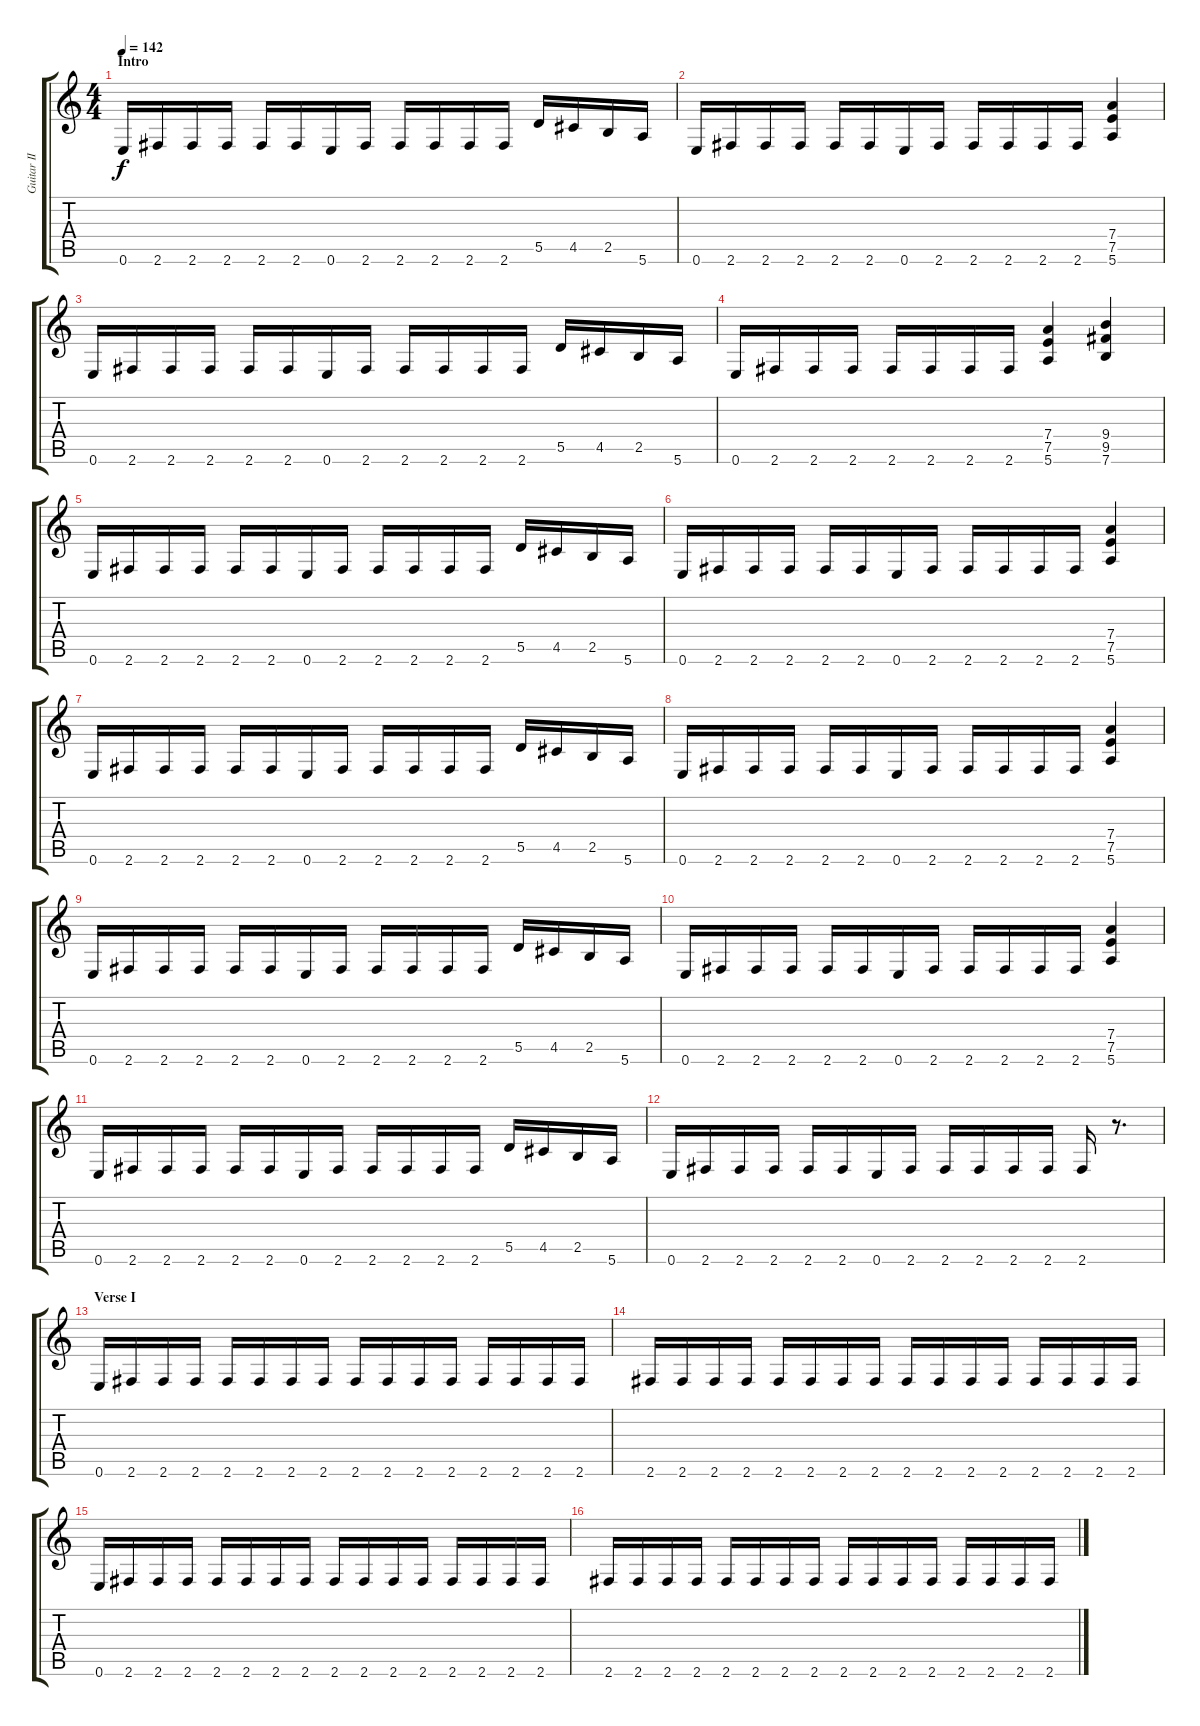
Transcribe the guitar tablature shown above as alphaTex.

\track ("Guitar II" "Guitar II") {instrument distortionguitar}
\staff {score tabs}
\tuning (E4 B3 G3 D3 A2 E2) {hide}
\ts (4 4)
\section ("" "Intro")
\tempo 142
\clef g2
\ks c
0.6.16{dy f instrument distortionguitar} 2.6.16 2.6.16 2.6.16 2.6.16 2.6.16 0.6.16 2.6.16 2.6.16 2.6.16 2.6.16 2.6.16 5.5.16 4.5.16 2.5.16 5.6.16 |
0.6.16 2.6.16 2.6.16 2.6.16 2.6.16 2.6.16 0.6.16 2.6.16 2.6.16 2.6.16 2.6.16 2.6.16 (7.4 7.5 5.6).4 |
0.6.16 2.6.16 2.6.16 2.6.16 2.6.16 2.6.16 0.6.16 2.6.16 2.6.16 2.6.16 2.6.16 2.6.16 5.5.16 4.5.16 2.5.16 5.6.16 |
0.6.16 2.6.16 2.6.16 2.6.16 2.6.16 2.6.16 2.6.16 2.6.16 (7.4 7.5 5.6).4 (9.4 9.5 7.6).4 |
0.6.16 2.6.16 2.6.16 2.6.16 2.6.16 2.6.16 0.6.16 2.6.16 2.6.16 2.6.16 2.6.16 2.6.16 5.5.16 4.5.16 2.5.16 5.6.16 |
0.6.16 2.6.16 2.6.16 2.6.16 2.6.16 2.6.16 0.6.16 2.6.16 2.6.16 2.6.16 2.6.16 2.6.16 (7.4 7.5 5.6).4 |
0.6.16 2.6.16 2.6.16 2.6.16 2.6.16 2.6.16 0.6.16 2.6.16 2.6.16 2.6.16 2.6.16 2.6.16 5.5.16 4.5.16 2.5.16 5.6.16 |
0.6.16 2.6.16 2.6.16 2.6.16 2.6.16 2.6.16 0.6.16 2.6.16 2.6.16 2.6.16 2.6.16 2.6.16 (7.4 7.5 5.6).4 |
0.6.16 2.6.16 2.6.16 2.6.16 2.6.16 2.6.16 0.6.16 2.6.16 2.6.16 2.6.16 2.6.16 2.6.16 5.5.16 4.5.16 2.5.16 5.6.16 |
0.6.16 2.6.16 2.6.16 2.6.16 2.6.16 2.6.16 0.6.16 2.6.16 2.6.16 2.6.16 2.6.16 2.6.16 (7.4 7.5 5.6).4 |
0.6.16 2.6.16 2.6.16 2.6.16 2.6.16 2.6.16 0.6.16 2.6.16 2.6.16 2.6.16 2.6.16 2.6.16 5.5.16 4.5.16 2.5.16 5.6.16 |
0.6.16 2.6.16 2.6.16 2.6.16 2.6.16 2.6.16 0.6.16 2.6.16 2.6.16 2.6.16 2.6.16 2.6.16 2.6.16 r.8{d} |
\section ("" "Verse I")
0.6.16 2.6.16 2.6.16 2.6.16 2.6.16 2.6.16 2.6.16 2.6.16 2.6.16 2.6.16 2.6.16 2.6.16 2.6.16 2.6.16 2.6.16 2.6.16 |
2.6.16 2.6.16 2.6.16 2.6.16 2.6.16 2.6.16 2.6.16 2.6.16 2.6.16 2.6.16 2.6.16 2.6.16 2.6.16 2.6.16 2.6.16 2.6.16 |
0.6.16 2.6.16 2.6.16 2.6.16 2.6.16 2.6.16 2.6.16 2.6.16 2.6.16 2.6.16 2.6.16 2.6.16 2.6.16 2.6.16 2.6.16 2.6.16 |
2.6.16 2.6.16 2.6.16 2.6.16 2.6.16 2.6.16 2.6.16 2.6.16 2.6.16 2.6.16 2.6.16 2.6.16 2.6.16 2.6.16 2.6.16 2.6.16
